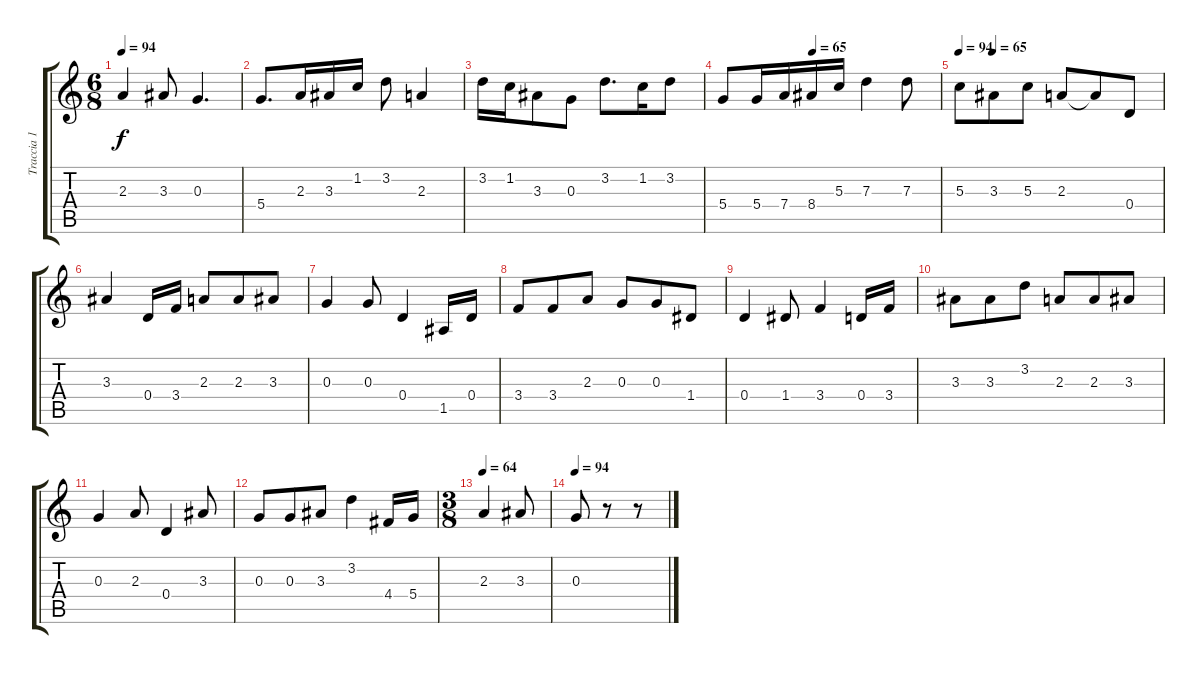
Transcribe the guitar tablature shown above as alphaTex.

\track ("Traccia 1" "Traccia 1") {instrument distortionguitar}
\staff {score tabs}
\tuning (E4 B3 G3 D3 A2 E2) {hide}
\ts (6 8)
\tempo 94
\clef g2
\ks c
2.3.4{dy f} 3.3.8 0.3.4{d} |
5.4.8{d} 2.3.16 3.3.16 1.2.16 3.2.8 2.3.4 |
3.2.16 1.2.16 3.3.8 0.3.8 3.2.8{d} 1.2.16 3.2.8 |
\tempo (65 0.4166666666666667)
5.4.8 5.4.16 7.4.16 8.4.16 5.3.16 7.3.4 7.3.8 |
\tempo (65 0.16666666666666666)
\tempo 94
5.3.8 3.3.8 5.3.8 2.3.8 2.3{t}.8 0.4.8 |
3.3.4 0.4.16 3.4.16 2.3.8 2.3.8 3.3.8 |
0.3.4 0.3.8 0.4.4 1.5.16 0.4.16 |
3.4.8 3.4.8 2.3.8 0.3.8 0.3.8 1.4.8 |
0.4.4 1.4.8 3.4.4 0.4.16 3.4.16 |
3.3.8 3.3.8 3.2.8 2.3.8 2.3.8 3.3.8 |
0.3.4 2.3.8 0.4.4 3.3.8 |
0.3.8 0.3.8 3.3.8 3.2.4 4.4.16 5.4.16 |
\ts (3 8)
\tempo 64
2.3.4 3.3.8 |
\tempo 94
0.3.8 r.8 r.8
